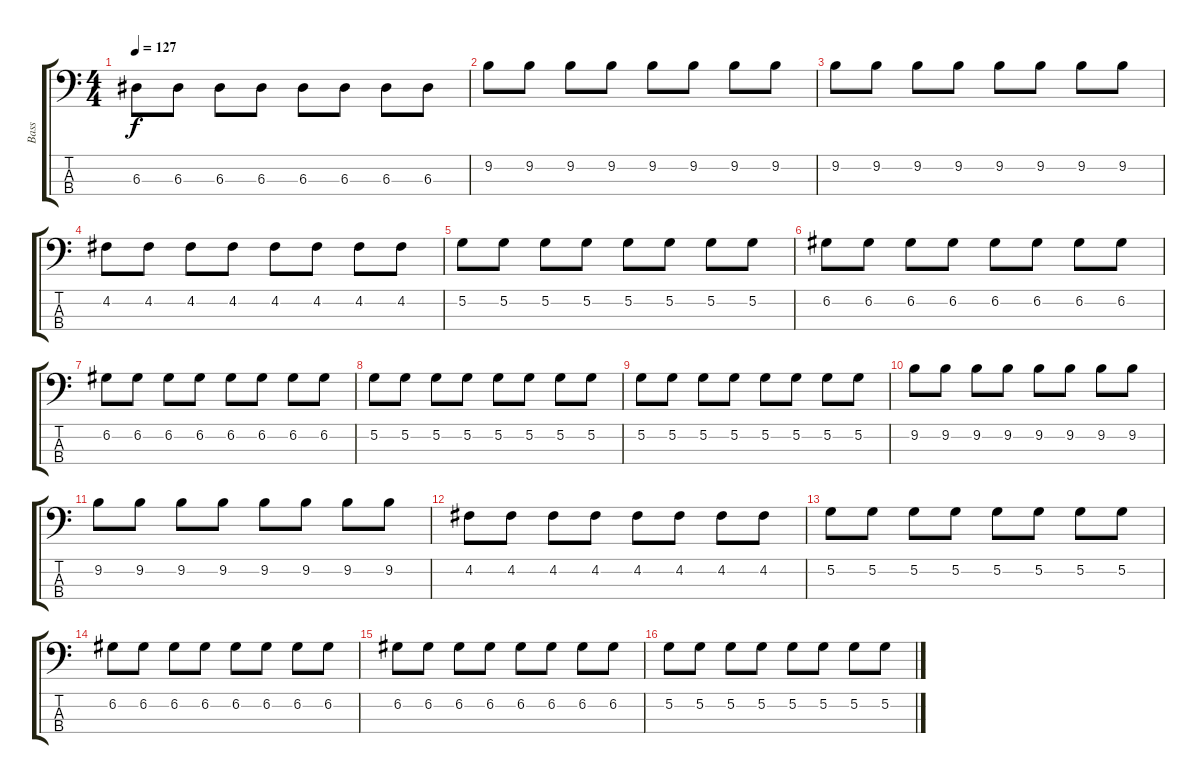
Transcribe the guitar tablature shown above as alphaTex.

\track ("Bass" "Bass") {instrument electricbasspick}
\staff {score tabs}
\tuning (G2 D2 A1 E1) {hide}
\ts (4 4)
\tempo 127
\clef f4
\ks c
6.3.8{dy f} 6.3.8 6.3.8 6.3.8 6.3.8 6.3.8 6.3.8 6.3.8 |
9.2.8 9.2.8 9.2.8 9.2.8 9.2.8 9.2.8 9.2.8 9.2.8 |
9.2.8 9.2.8 9.2.8 9.2.8 9.2.8 9.2.8 9.2.8 9.2.8 |
4.2.8 4.2.8 4.2.8 4.2.8 4.2.8 4.2.8 4.2.8 4.2.8 |
5.2.8 5.2.8 5.2.8 5.2.8 5.2.8 5.2.8 5.2.8 5.2.8 |
6.2.8 6.2.8 6.2.8 6.2.8 6.2.8 6.2.8 6.2.8 6.2.8 |
6.2.8 6.2.8 6.2.8 6.2.8 6.2.8 6.2.8 6.2.8 6.2.8 |
5.2.8 5.2.8 5.2.8 5.2.8 5.2.8 5.2.8 5.2.8 5.2.8 |
5.2.8 5.2.8 5.2.8 5.2.8 5.2.8 5.2.8 5.2.8 5.2.8 |
9.2.8 9.2.8 9.2.8 9.2.8 9.2.8 9.2.8 9.2.8 9.2.8 |
9.2.8 9.2.8 9.2.8 9.2.8 9.2.8 9.2.8 9.2.8 9.2.8 |
4.2.8 4.2.8 4.2.8 4.2.8 4.2.8 4.2.8 4.2.8 4.2.8 |
5.2.8 5.2.8 5.2.8 5.2.8 5.2.8 5.2.8 5.2.8 5.2.8 |
6.2.8 6.2.8 6.2.8 6.2.8 6.2.8 6.2.8 6.2.8 6.2.8 |
6.2.8 6.2.8 6.2.8 6.2.8 6.2.8 6.2.8 6.2.8 6.2.8 |
5.2.8 5.2.8 5.2.8 5.2.8 5.2.8 5.2.8 5.2.8 5.2.8
